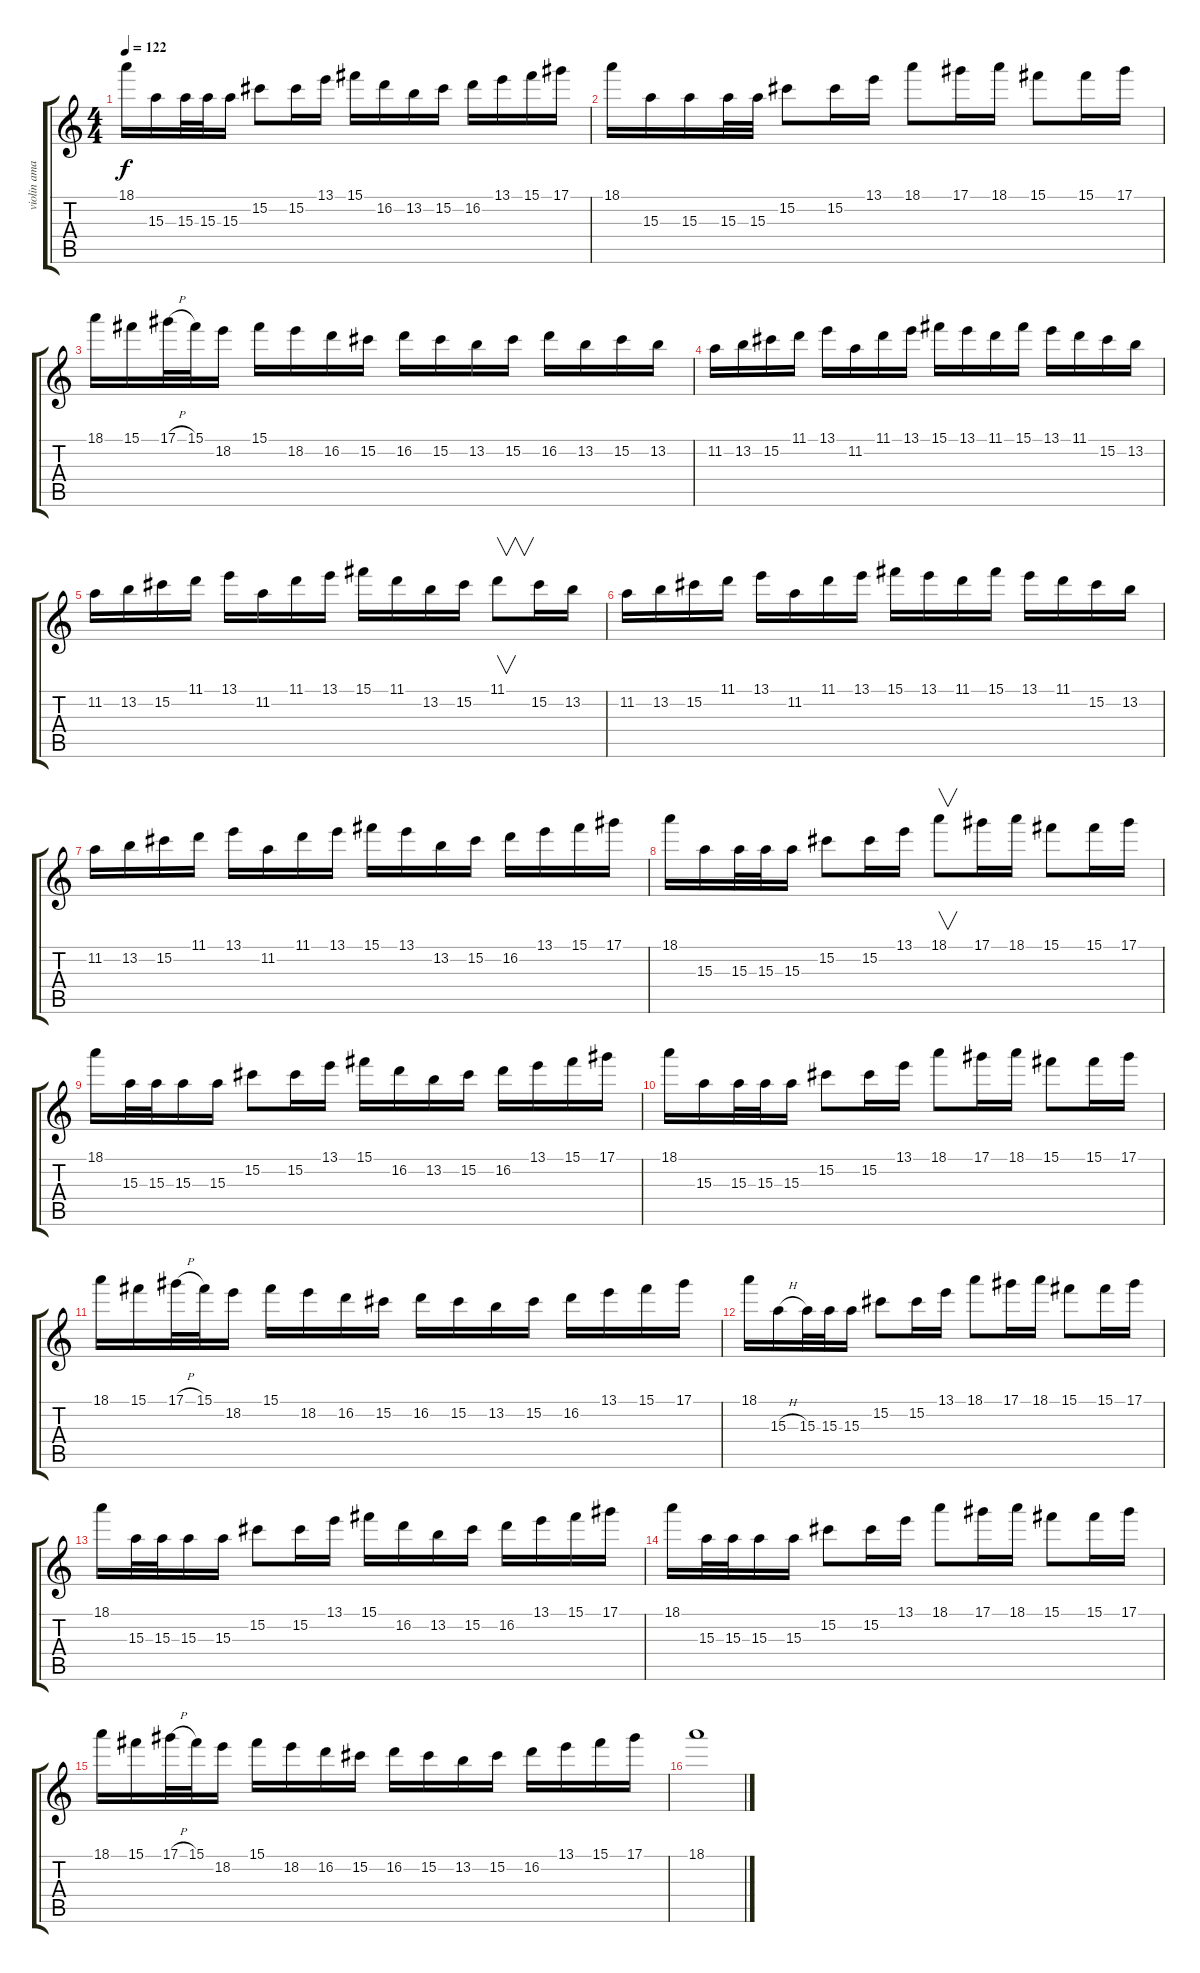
\track ("violin amagado" "violin ama") {instrument overdrivenguitar}
\staff {score tabs}
\tuning (Eb4 Bb3 Gb3 Db3 Ab2 Eb2) {hide}
\ts (4 4)
\tempo 122
\clef g2
\ks c
18.1.16{dy f} 15.3.16 15.3.32 15.3.32 15.3.16 15.2.8 15.2.16 13.1.16 15.1.16 16.2.16 13.2.16 15.2.16 16.2.16 13.1.16 15.1.16 17.1.16 |
18.1.16 15.3.16 15.3.16 15.3.32 15.3.32 15.2.8 15.2.16 13.1.16 18.1.8 17.1.16 18.1.16 15.1.8 15.1.16 17.1.16 |
18.1.16 15.1.16 17.1{h}.32 15.1.32 18.2.16 15.1.16 18.2.16 16.2.16 15.2.16 16.2.16 15.2.16 13.2.16 15.2.16 16.2.16 13.2.16 15.2.16 13.2.16 |
11.2.16 13.2.16 15.2.16 11.1.16 13.1.16 11.2.16 11.1.16 13.1.16 15.1.16 13.1.16 11.1.16 15.1.16 13.1.16 11.1.16 15.2.16 13.2.16 |
11.2.16 13.2.16 15.2.16 11.1.16 13.1.16 11.2.16 11.1.16 13.1.16 15.1.16 11.1.16 13.2.16 15.2.16 11.1.8{v} 15.2.16 13.2.16 |
11.2.16 13.2.16 15.2.16 11.1.16 13.1.16 11.2.16 11.1.16 13.1.16 15.1.16 13.1.16 11.1.16 15.1.16 13.1.16 11.1.16 15.2.16 13.2.16 |
11.2.16 13.2.16 15.2.16 11.1.16 13.1.16 11.2.16 11.1.16 13.1.16 15.1.16 13.1.16 13.2.16 15.2.16 16.2.16 13.1.16 15.1.16 17.1.16 |
18.1.16 15.3.16 15.3.32 15.3.32 15.3.16 15.2.8 15.2.16 13.1.16 18.1.8{v} 17.1.16 18.1.16 15.1.8 15.1.16 17.1.16 |
18.1.16 15.3.32 15.3.32 15.3.16 15.3.16 15.2.8 15.2.16 13.1.16 15.1.16 16.2.16 13.2.16 15.2.16 16.2.16 13.1.16 15.1.16 17.1.16 |
18.1.16 15.3.16 15.3.32 15.3.32 15.3.16 15.2.8 15.2.16 13.1.16 18.1.8 17.1.16 18.1.16 15.1.8 15.1.16 17.1.16 |
18.1.16 15.1.16 17.1{h}.32 15.1.32 18.2.16 15.1.16 18.2.16 16.2.16 15.2.16 16.2.16 15.2.16 13.2.16 15.2.16 16.2.16 13.1.16 15.1.16 17.1.16 |
18.1.16 15.3{h}.16 15.3.32 15.3.32 15.3.16 15.2.8 15.2.16 13.1.16 18.1.8 17.1.16 18.1.16 15.1.8 15.1.16 17.1.16 |
18.1.16 15.3.32 15.3.32 15.3.16 15.3.16 15.2.8 15.2.16 13.1.16 15.1.16 16.2.16 13.2.16 15.2.16 16.2.16 13.1.16 15.1.16 17.1.16 |
18.1.16 15.3.32 15.3.32 15.3.16 15.3.16 15.2.8 15.2.16 13.1.16 18.1.8 17.1.16 18.1.16 15.1.8 15.1.16 17.1.16 |
18.1.16 15.1.16 17.1{h}.32 15.1.32 18.2.16 15.1.16 18.2.16 16.2.16 15.2.16 16.2.16 15.2.16 13.2.16 15.2.16 16.2.16 13.1.16 15.1.16 17.1.16 |
18.1.1
